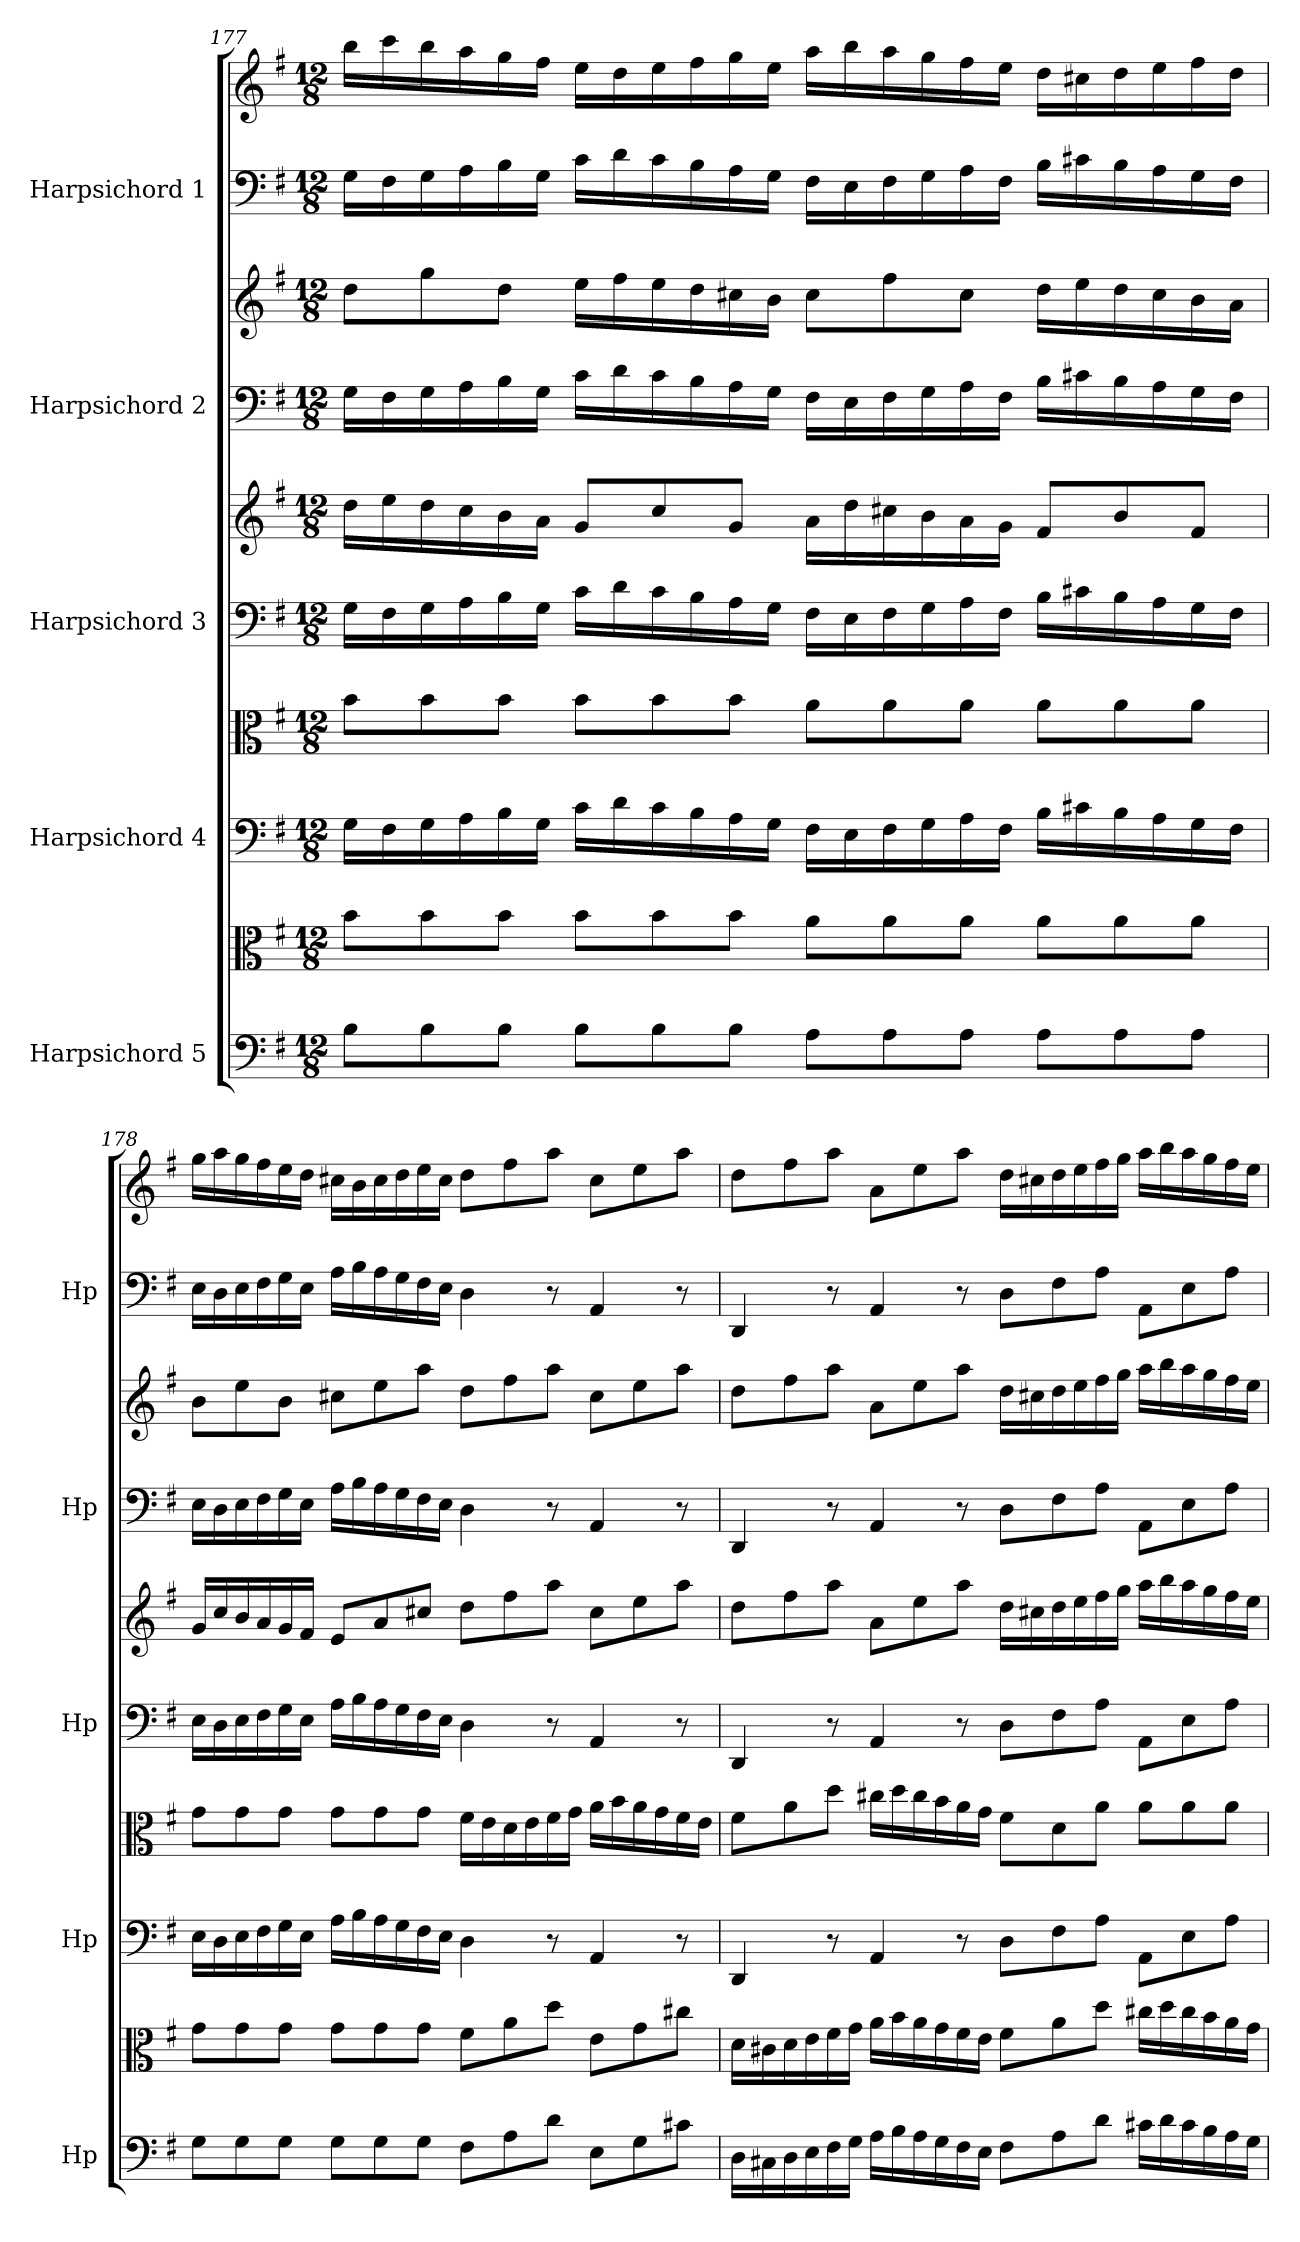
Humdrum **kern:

**kern	**kern	**kern	**kern	**kern	**kern	**kern	**kern	**kern	**kern
*part5	*part5	*part4	*part4	*part3	*part3	*part2	*part2	*part1	*part1
*staff10	*staff9	*staff8	*staff7	*staff6	*staff5	*staff4	*staff3	*staff2	*staff1
*I"Harpsichord 5	*	*I"Harpsichord 4	*	*I"Harpsichord 3	*	*I"Harpsichord 2	*	*I"Harpsichord 1	*
*I'Hp	*	*I'Hp	*	*I'Hp	*	*I'Hp	*	*I'Hp	*
!!LO:PB:g=z
*clefF4	*clefC3	*clefF4	*clefC3	*clefF4	*clefG2	*clefF4	*clefG2	*clefF4	*clefG2
*k[f#]	*k[f#]	*k[f#]	*k[f#]	*k[f#]	*k[f#]	*k[f#]	*k[f#]	*k[f#]	*k[f#]
*M12/8	*M12/8	*M12/8	*M12/8	*M12/8	*M12/8	*M12/8	*M12/8	*M12/8	*M12/8
=177	=177	=177	=177	=177	=177	=177	=177	=177	=177
8B\L	8b\L	16G\LL	8b\L	16G\LL	16dd\LL	16G\LL	8dd\L	16G\LL	16bb\LL
.	.	16F#\	.	16F#\	16ee\	16F#\	.	16F#\	16ccc\
8B\	8b\	16G\	8b\	16G\	16dd\	16G\	8gg\	16G\	16bb\
.	.	16A\	.	16A\	16cc\	16A\	.	16A\	16aa\
8B\J	8b\J	16B\	8b\J	16B\	16b\	16B\	8dd\J	16B\	16gg\
.	.	16G\JJ	.	16G\JJ	16a\JJ	16G\JJ	.	16G\JJ	16ff#\JJ
8B\L	8b\L	16c\LL	8b\L	16c\LL	8g/L	16c\LL	16ee\LL	16c\LL	16ee\LL
.	.	16d\	.	16d\	.	16d\	16ff#\	16d\	16dd\
8B\	8b\	16c\	8b\	16c\	8cc/	16c\	16ee\	16c\	16ee\
.	.	16B\	.	16B\	.	16B\	16dd\	16B\	16ff#\
8B\J	8b\J	16A\	8b\J	16A\	8g/J	16A\	16cc#X\	16A\	16gg\
.	.	16G\JJ	.	16G\JJ	.	16G\JJ	16b\JJ	16G\JJ	16ee\JJ
8A\L	8a\L	16F#\LL	8a\L	16F#\LL	16a\LL	16F#\LL	8cc#\L	16F#\LL	16aa\LL
.	.	16E\	.	16E\	16dd\	16E\	.	16E\	16bb\
8A\	8a\	16F#\	8a\	16F#\	16cc#X\	16F#\	8ff#\	16F#\	16aa\
.	.	16G\	.	16G\	16b\	16G\	.	16G\	16gg\
8A\J	8a\J	16A\	8a\J	16A\	16a\	16A\	8cc#\J	16A\	16ff#\
.	.	16F#\JJ	.	16F#\JJ	16g\JJ	16F#\JJ	.	16F#\JJ	16ee\JJ
8A\L	8a\L	16B\LL	8a\L	16B\LL	8f#/L	16B\LL	16dd\LL	16B\LL	16dd\LL
.	.	16c#X\	.	16c#X\	.	16c#X\	16ee\	16c#X\	16cc#X\
8A\	8a\	16B\	8a\	16B\	8b/	16B\	16dd\	16B\	16dd\
.	.	16A\	.	16A\	.	16A\	16cc#\	16A\	16ee\
8A\J	8a\J	16G\	8a\J	16G\	8f#/J	16G\	16b\	16G\	16ff#\
.	.	16F#\JJ	.	16F#\JJ	.	16F#\JJ	16a\JJ	16F#\JJ	16dd\JJ
!!LO:PB:g=z
=178	=178	=178	=178	=178	=178	=178	=178	=178	=178
8G\L	8g\L	16E\LL	8g\L	16E\LL	16g/LL	16E\LL	8b\L	16E\LL	16gg\LL
.	.	16D\	.	16D\	16cc/	16D\	.	16D\	16aa\
8G\	8g\	16E\	8g\	16E\	16b/	16E\	8ee\	16E\	16gg\
.	.	16F#\	.	16F#\	16a/	16F#\	.	16F#\	16ff#\
8G\J	8g\J	16G\	8g\J	16G\	16g/	16G\	8b\J	16G\	16ee\
.	.	16E\JJ	.	16E\JJ	16f#/JJ	16E\JJ	.	16E\JJ	16dd\JJ
8G\L	8g\L	16A\LL	8g\L	16A\LL	8e/L	16A\LL	8cc#X\L	16A\LL	16cc#X\LL
.	.	16B\	.	16B\	.	16B\	.	16B\	16b\
8G\	8g\	16A\	8g\	16A\	8a/	16A\	8ee\	16A\	16cc#\
.	.	16G\	.	16G\	.	16G\	.	16G\	16dd\
8G\J	8g\J	16F#\	8g\J	16F#\	8cc#X/J	16F#\	8aa\J	16F#\	16ee\
.	.	16E\JJ	.	16E\JJ	.	16E\JJ	.	16E\JJ	16cc#\JJ
8F#\L	8f#\L	4D\	16f#\LL	4D\	8dd\L	4D\	8dd\L	4D\	8dd\L
.	.	.	16e\	.	.	.	.	.	.
8A\	8a\	.	16d\	.	8ff#\	.	8ff#\	.	8ff#\
.	.	.	16e\	.	.	.	.	.	.
8d\J	8dd\J	8r	16f#\	8r	8aa\J	8r	8aa\J	8r	8aa\J
.	.	.	16g\JJ	.	.	.	.	.	.
8E\L	8e\L	4AA/	16a\LL	4AA/	8cc#\L	4AA/	8cc#\L	4AA/	8cc#\L
.	.	.	16b\	.	.	.	.	.	.
8G\	8g\	.	16a\	.	8ee\	.	8ee\	.	8ee\
.	.	.	16g\	.	.	.	.	.	.
8c#X\J	8cc#X\J	8r	16f#\	8r	8aa\J	8r	8aa\J	8r	8aa\J
.	.	.	16e\JJ	.	.	.	.	.	.
!!LO:PB:g=z
=179	=179	=179	=179	=179	=179	=179	=179	=179	=179
16D\LL	16d\LL	4DD/	8f#\L	4DD/	8dd\L	4DD/	8dd\L	4DD/	8dd\L
16C#X\	16c#X\	.	.	.	.	.	.	.	.
16D\	16d\	.	8a\	.	8ff#\	.	8ff#\	.	8ff#\
16E\	16e\	.	.	.	.	.	.	.	.
16F#\	16f#\	8r	8dd\J	8r	8aa\J	8r	8aa\J	8r	8aa\J
16G\JJ	16g\JJ	.	.	.	.	.	.	.	.
16A\LL	16a\LL	4AA/	16cc#X\LL	4AA/	8a\L	4AA/	8a\L	4AA/	8a\L
16B\	16b\	.	16dd\	.	.	.	.	.	.
16A\	16a\	.	16cc#\	.	8ee\	.	8ee\	.	8ee\
16G\	16g\	.	16b\	.	.	.	.	.	.
16F#\	16f#\	8r	16a\	8r	8aa\J	8r	8aa\J	8r	8aa\J
16E\JJ	16e\JJ	.	16g\JJ	.	.	.	.	.	.
8F#\L	8f#\L	8D\L	8f#\L	8D\L	16dd\LL	8D\L	16dd\LL	8D\L	16dd\LL
.	.	.	.	.	16cc#X\	.	16cc#X\	.	16cc#X\
8A\	8a\	8F#\	8d\	8F#\	16dd\	8F#\	16dd\	8F#\	16dd\
.	.	.	.	.	16ee\	.	16ee\	.	16ee\
8d\J	8dd\J	8A\J	8a\J	8A\J	16ff#\	8A\J	16ff#\	8A\J	16ff#\
.	.	.	.	.	16gg\JJ	.	16gg\JJ	.	16gg\JJ
16c#X\LL	16cc#X\LL	8AA\L	8a\L	8AA\L	16aa\LL	8AA\L	16aa\LL	8AA\L	16aa\LL
16d\	16dd\	.	.	.	16bb\	.	16bb\	.	16bb\
16c#\	16cc#\	8E\	8a\	8E\	16aa\	8E\	16aa\	8E\	16aa\
16B\	16b\	.	.	.	16gg\	.	16gg\	.	16gg\
16A\	16a\	8A\J	8a\J	8A\J	16ff#\	8A\J	16ff#\	8A\J	16ff#\
16G\JJ	16g\JJ	.	.	.	16ee\JJ	.	16ee\JJ	.	16ee\JJ
=	=	=	=	=	=	=	=	=	=
*-	*-	*-	*-	*-	*-	*-	*-	*-	*-
